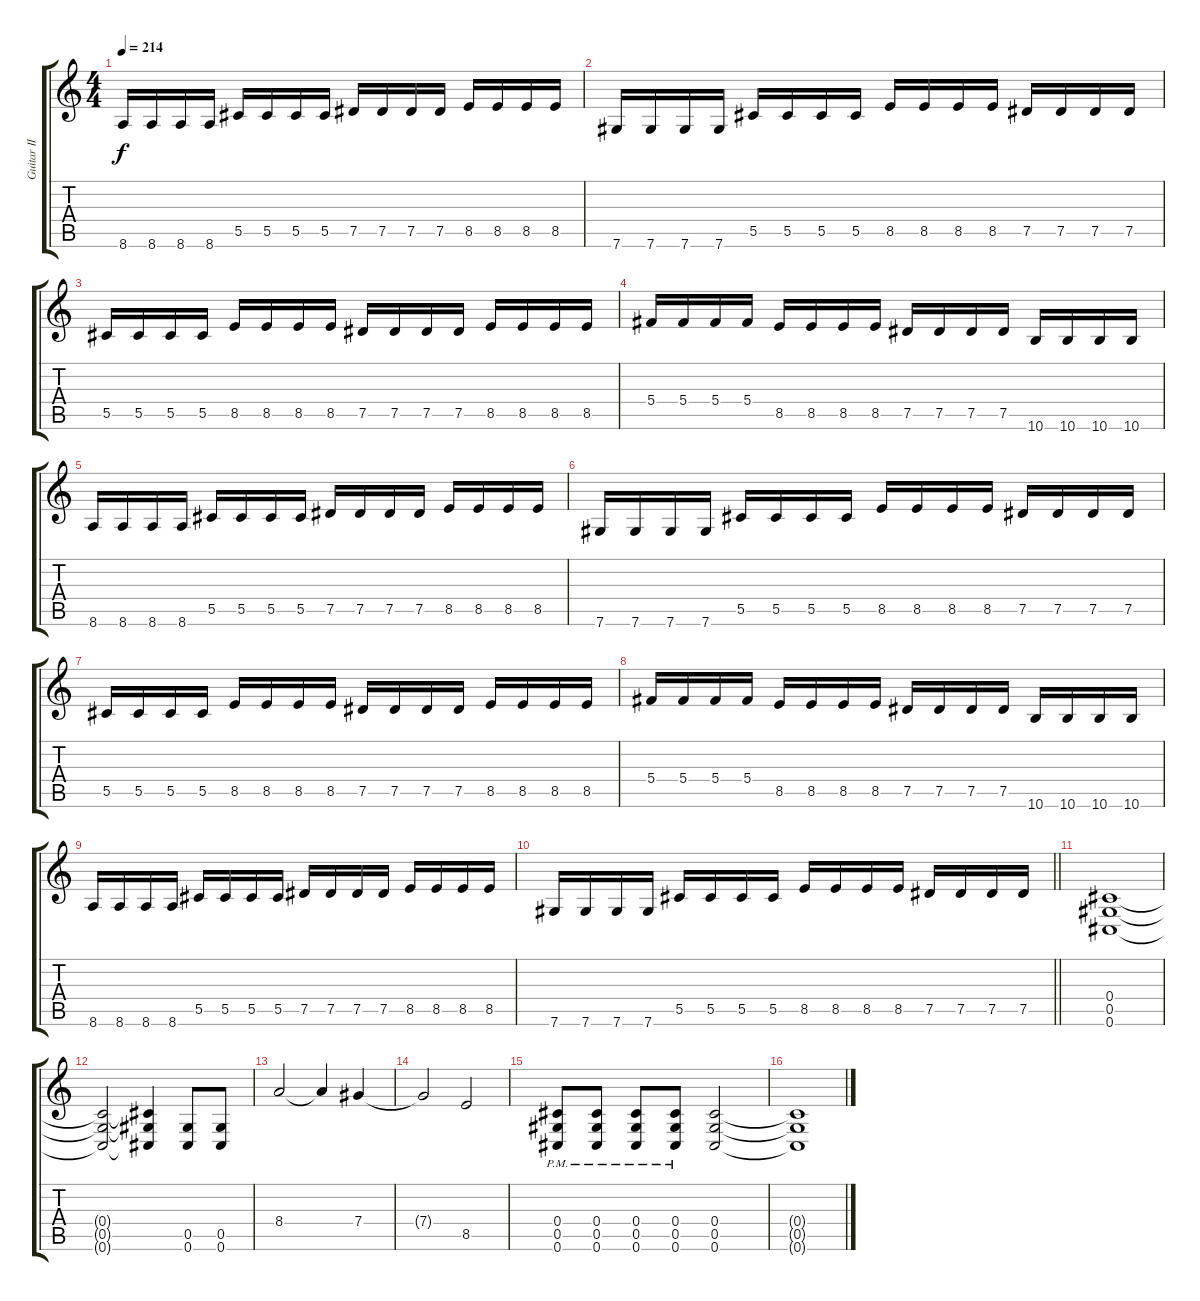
\track ("Guitar II" "Guitar II") {instrument distortionguitar}
\staff {score tabs}
\tuning (Eb4 Bb3 Gb3 Db3 Ab2 Db2) {hide}
\ts (4 4)
\tempo 214
\clef g2
\ks c
8.6.16{dy f} 8.6.16 8.6.16 8.6.16 5.5.16 5.5.16 5.5.16 5.5.16 7.5.16 7.5.16 7.5.16 7.5.16 8.5.16 8.5.16 8.5.16 8.5.16 |
7.6.16 7.6.16 7.6.16 7.6.16 5.5.16 5.5.16 5.5.16 5.5.16 8.5.16 8.5.16 8.5.16 8.5.16 7.5.16 7.5.16 7.5.16 7.5.16 |
5.5.16 5.5.16 5.5.16 5.5.16 8.5.16 8.5.16 8.5.16 8.5.16 7.5.16 7.5.16 7.5.16 7.5.16 8.5.16 8.5.16 8.5.16 8.5.16 |
5.4.16 5.4.16 5.4.16 5.4.16 8.5.16 8.5.16 8.5.16 8.5.16 7.5.16 7.5.16 7.5.16 7.5.16 10.6.16 10.6.16 10.6.16 10.6.16 |
8.6.16 8.6.16 8.6.16 8.6.16 5.5.16 5.5.16 5.5.16 5.5.16 7.5.16 7.5.16 7.5.16 7.5.16 8.5.16 8.5.16 8.5.16 8.5.16 |
7.6.16 7.6.16 7.6.16 7.6.16 5.5.16 5.5.16 5.5.16 5.5.16 8.5.16 8.5.16 8.5.16 8.5.16 7.5.16 7.5.16 7.5.16 7.5.16 |
5.5.16 5.5.16 5.5.16 5.5.16 8.5.16 8.5.16 8.5.16 8.5.16 7.5.16 7.5.16 7.5.16 7.5.16 8.5.16 8.5.16 8.5.16 8.5.16 |
5.4.16 5.4.16 5.4.16 5.4.16 8.5.16 8.5.16 8.5.16 8.5.16 7.5.16 7.5.16 7.5.16 7.5.16 10.6.16 10.6.16 10.6.16 10.6.16 |
8.6.16 8.6.16 8.6.16 8.6.16 5.5.16 5.5.16 5.5.16 5.5.16 7.5.16 7.5.16 7.5.16 7.5.16 8.5.16 8.5.16 8.5.16 8.5.16 |
\barLineRight lightlight
7.6.16 7.6.16 7.6.16 7.6.16 5.5.16 5.5.16 5.5.16 5.5.16 8.5.16 8.5.16 8.5.16 8.5.16 7.5.16 7.5.16 7.5.16 7.5.16 |
\section ("" "")
(0.4 0.5 0.6).1 |
(0.4{t} 0.5{t} 0.6{t}).2 (0.4{t} 0.5{t} 0.6{t}).4 (0.5 0.6).8 (0.5 0.6).8 |
8.4.2 8.4{t}.4 7.4.4 |
7.4{t}.2 8.5.2 |
(0.4{pm} 0.5{pm} 0.6{pm}).8 (0.4{pm} 0.5{pm} 0.6{pm}).8 (0.4{pm} 0.5{pm} 0.6{pm}).8 (0.4{pm} 0.5{pm} 0.6{pm}).8 (0.4 0.5 0.6).2 |
(0.4{t} 0.5{t} 0.6{t}).1
